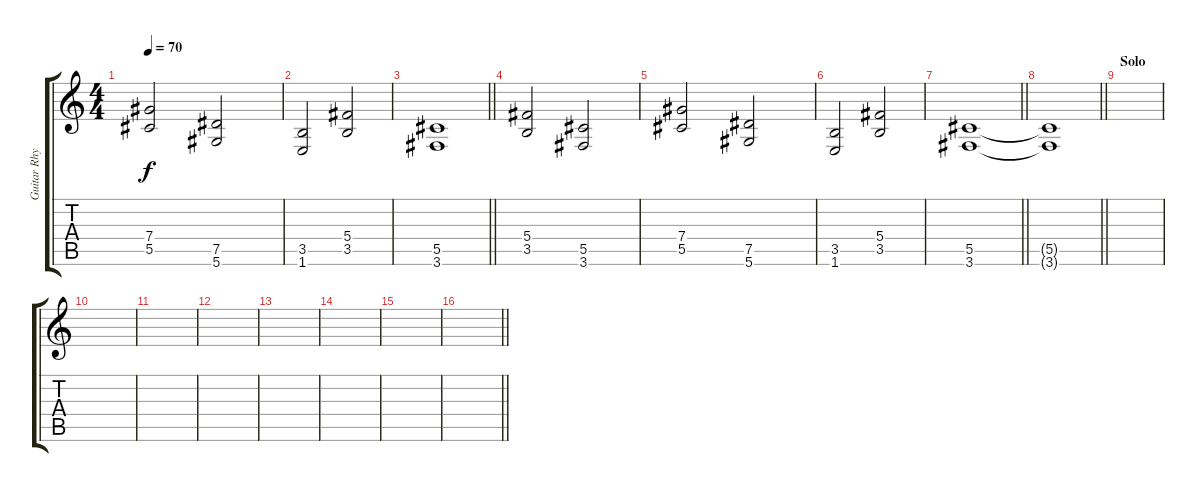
\track ("Guitar Rhythm" "Guitar Rhy") {instrument distortionguitar}
\staff {score tabs}
\tuning (Eb4 Bb3 Gb3 Db3 Ab2 Eb2) {hide}
\ts (4 4)
\tempo 70
\clef g2
\ks c
(7.4 5.5).2{dy f} (7.5 5.6).2 |
(3.5 1.6).2 (5.4 3.5).2 |
\barLineRight lightlight
(5.5 3.6).1 |
(5.4 3.5).2 (5.5 3.6).2 |
(7.4 5.5).2 (7.5 5.6).2 |
(3.5 1.6).2 (5.4 3.5).2 |
\barLineRight lightlight
(5.5 3.6).1 |
\barLineRight lightlight
(5.5{t} 3.6{t}).1{volume 0} |
\section ("" "Solo")
|
|
|
|
|
|
|
\barLineRight lightlight
